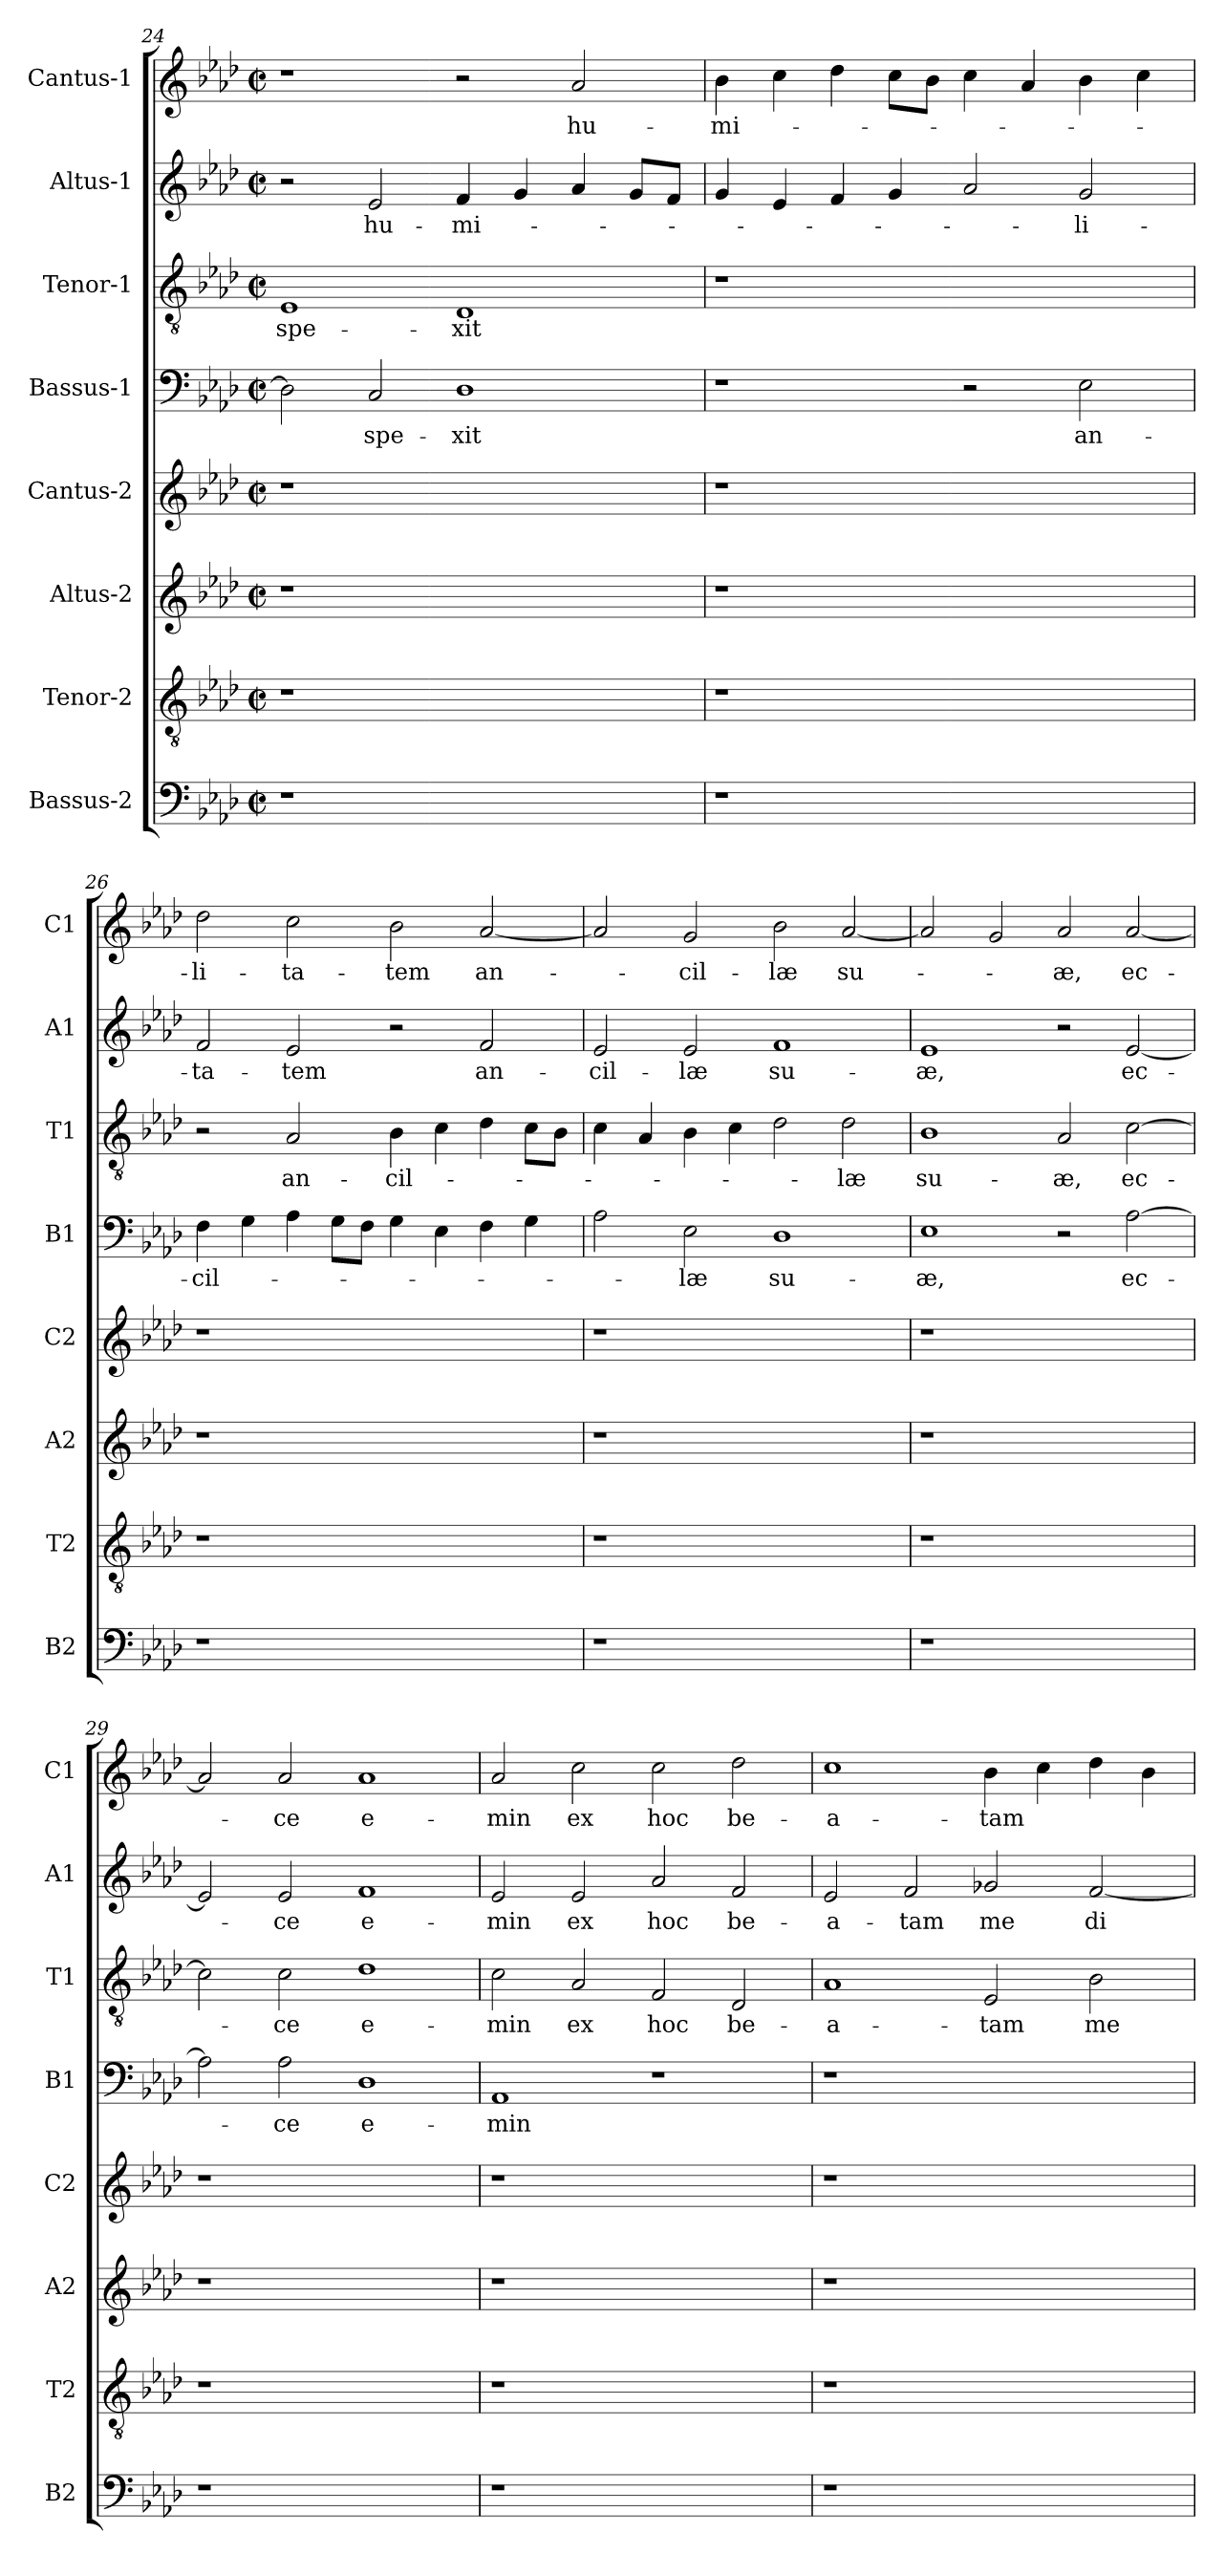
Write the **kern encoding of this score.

**kern	**kern	**kern	**kern	**kern	**text	**kern	**text	**kern	**text	**kern	**text
*part8	*part7	*part6	*part5	*part4	*part4	*part3	*part3	*part2	*part2	*part1	*part1
*staff8	*staff7	*staff6	*staff5	*staff4	*staff4	*staff3	*staff3	*staff2	*staff2	*staff1	*staff1
*I"Bassus-2	*I"Tenor-2	*I"Altus-2	*I"Cantus-2	*I"Bassus-1	*	*I"Tenor-1	*	*I"Altus-1	*	*I"Cantus-1	*
*I'B2	*I'T2	*I'A2	*I'C2	*I'B1	*	*I'T1	*	*I'A1	*	*I'C1	*
*clefF4	*clefGv2	*clefG2	*clefG2	*clefF4	*	*clefGv2	*	*clefG2	*	*clefG2	*
*k[b-e-a-d-]	*k[b-e-a-d-]	*k[b-e-a-d-]	*k[b-e-a-d-]	*k[b-e-a-d-]	*	*k[b-e-a-d-]	*	*k[b-e-a-d-]	*	*k[b-e-a-d-]	*
*A-:	*A-:	*A-:	*A-:	*A-:	*	*A-:	*	*A-:	*	*A-:	*
*M2/2	*M2/2	*M2/2	*M2/2	*M2/2	*	*M2/2	*	*M2/2	*	*M2/2	*
*met(c|)	*met(c|)	*met(c|)	*met(c|)	*met(c|)	*	*met(c|)	*	*met(c|)	*	*met(c|)	*
=24	=24	=24	=24	=24	=24	=24	=24	=24	=24	=24	=24
!	!	!	!	!	!	!	!LO:LY:b	!	!	!	!
1r	1r	1r	1r	2D-\]	.	1E-	-spe-	2r	.	1r	.
!	!	!	!	!	!LO:LY:b	!	!	!	!LO:LY:b	!	!
.	.	.	.	2C/	-spe-	.	.	2e-/	hu-	.	.
!	!	!	!	!	!LO:LY:b	!	!LO:LY:b	!	!LO:LY:b	!	!
1ryy	1ryy	1ryy	1ryy	1D-	-xit	1D-	-xit	4f/	-mi-	2r	.
.	.	.	.	.	.	.	.	4g/	.	.	.
!	!	!	!	!	!	!	!	!	!	!	!LO:LY:b
.	.	.	.	.	.	.	.	4a-/	.	2a-/	hu-
.	.	.	.	.	.	.	.	8g/L	.	.	.
.	.	.	.	.	.	.	.	8f/J	.	.	.
=25	=25	=25	=25	=25	=25	=25	=25	=25	=25	=25	=25
!	!	!	!	!	!	!	!	!	!	!	!LO:LY:b
1r	1r	1r	1r	1r	.	1r	.	4g/	.	4b-\	-mi-
.	.	.	.	.	.	.	.	4e-/	.	4cc\	.
.	.	.	.	.	.	.	.	4f/	.	4dd-\	.
.	.	.	.	.	.	.	.	4g/	.	8cc\L	.
.	.	.	.	.	.	.	.	.	.	8b-\J	.
1ryy	1ryy	1ryy	1ryy	2r	.	1ryy	.	2a-/	.	4cc\	.
.	.	.	.	.	.	.	.	.	.	4a-/	.
!	!	!	!	!	!LO:LY:b	!	!	!	!LO:LY:b	!	!
.	.	.	.	2E-\	an-	.	.	2g/	-li-	4b-\	.
.	.	.	.	.	.	.	.	.	.	4cc\	.
=26	=26	=26	=26	=26	=26	=26	=26	=26	=26	=26	=26
!	!	!	!	!	!LO:LY:b	!	!	!	!LO:LY:b	!	!LO:LY:b
1r	1r	1r	1r	4F\	-cil-	2r	.	2f/	-ta-	2dd-\	-li-
.	.	.	.	4G\	.	.	.	.	.	.	.
!	!	!	!	!	!	!	!LO:LY:b	!	!LO:LY:b	!	!LO:LY:b
.	.	.	.	4A-\	.	2A-/	an-	2e-/	-tem	2cc\	-ta-
.	.	.	.	8G\L	.	.	.	.	.	.	.
.	.	.	.	8F\J	.	.	.	.	.	.	.
!	!	!	!	!	!	!	!LO:LY:b	!	!	!	!LO:LY:b
1ryy	1ryy	1ryy	1ryy	4G\	.	4B-\	-cil-	2r	.	2b-\	-tem
.	.	.	.	4E-\	.	4c\	.	.	.	.	.
!	!	!	!	!	!	!	!	!	!LO:LY:b	!	!LO:LY:b
.	.	.	.	4F\	.	4d-\	.	2f/	an-	[2a-/	an-
.	.	.	.	4G\	.	8c\L	.	.	.	.	.
.	.	.	.	.	.	8B-\J	.	.	.	.	.
!!LO:PB:g=z
=27	=27	=27	=27	=27	=27	=27	=27	=27	=27	=27	=27
!	!	!	!	!	!	!	!	!	!LO:LY:b	!	!
1r	1r	1r	1r	2A-\	.	4c\	.	2e-/	-cil-	2a-/]	.
.	.	.	.	.	.	4A-/	.	.	.	.	.
!	!	!	!	!	!LO:LY:b	!	!	!	!LO:LY:b	!	!LO:LY:b
.	.	.	.	2E-\	-læ	4B-\	.	2e-/	-læ	2g/	-cil-
.	.	.	.	.	.	4c\	.	.	.	.	.
!	!	!	!	!	!LO:LY:b	!	!	!	!LO:LY:b	!	!LO:LY:b
1ryy	1ryy	1ryy	1ryy	1D-	su-	2d-\	.	1f	su-	2b-\	-læ
!	!	!	!	!	!	!	!LO:LY:b	!	!	!	!LO:LY:b
.	.	.	.	.	.	2d-\	-læ	.	.	[2a-/	su-
=28	=28	=28	=28	=28	=28	=28	=28	=28	=28	=28	=28
!	!	!	!	!	!LO:LY:b	!	!LO:LY:b	!	!LO:LY:b	!	!
1r	1r	1r	1r	1E-	-æ,	1B-	su-	1e-	-æ,	2a-/]	.
.	.	.	.	.	.	.	.	.	.	2g/	.
!	!	!	!	!	!	!	!LO:LY:b	!	!	!	!LO:LY:b
1ryy	1ryy	1ryy	1ryy	2r	.	2A-/	-æ,	2r	.	2a-/	-æ,
!	!	!	!	!	!LO:LY:b	!	!LO:LY:b	!	!LO:LY:b	!	!LO:LY:b
.	.	.	.	[2A-\	ec-	[2c\	ec-	[2e-/	ec-	[2a-/	ec-
=29	=29	=29	=29	=29	=29	=29	=29	=29	=29	=29	=29
1r	1r	1r	1r	2A-\]	.	2c\]	.	2e-/]	.	2a-/]	.
!	!	!	!	!	!LO:LY:b	!	!LO:LY:b	!	!LO:LY:b	!	!LO:LY:b
.	.	.	.	2A-\	-ce	2c\	-ce	2e-/	-ce	2a-/	-ce
!	!	!	!	!	!LO:LY:b	!	!LO:LY:b	!	!LO:LY:b	!	!LO:LY:b
1ryy	1ryy	1ryy	1ryy	1D-	e-	1d-	e-	1f	e-	1a-	e-
=30	=30	=30	=30	=30	=30	=30	=30	=30	=30	=30	=30
!	!	!	!	!	!LO:LY:b	!	!LO:LY:b	!	!LO:LY:b	!	!LO:LY:b
1r	1r	1r	1r	1AA-	-min	2c\	-min	2e-/	-min	2a-/	-min
!	!	!	!	!	!	!	!LO:LY:b	!	!LO:LY:b	!	!LO:LY:b
.	.	.	.	.	.	2A-/	ex	2e-/	ex	2cc\	ex
!	!	!	!	!	!	!	!LO:LY:b	!	!LO:LY:b	!	!LO:LY:b
1ryy	1ryy	1ryy	1ryy	1r	.	2F/	hoc	2a-/	hoc	2cc\	hoc
!	!	!	!	!	!	!	!LO:LY:b	!	!LO:LY:b	!	!LO:LY:b
.	.	.	.	.	.	2D-/	be-	2f/	be-	2dd-\	be-
=31	=31	=31	=31	=31	=31	=31	=31	=31	=31	=31	=31
!	!	!	!	!	!	!	!LO:LY:b	!	!LO:LY:b	!	!LO:LY:b
1r	1r	1r	1r	1r	.	1A-	-a-	2e-/	-a-	1cc	-a-
!	!	!	!	!	!	!	!	!	!LO:LY:b	!	!
.	.	.	.	.	.	.	.	2f/	-tam	.	.
!	!	!	!	!	!	!	!LO:LY:b	!	!LO:LY:b	!	!LO:LY:b
1ryy	1ryy	1ryy	1ryy	1ryy	.	2E-/	-tam	2g-X/	me	4b-\	-tam
.	.	.	.	.	.	.	.	.	.	4cc\	.
!	!	!	!	!	!	!	!LO:LY:b	!	!LO:LY:b	!	!
.	.	.	.	.	.	2B-\	me	[2f/	di-	4dd-\	.
.	.	.	.	.	.	.	.	.	.	4b-\	.
=	=	=	=	=	=	=	=	=	=	=	=
*-	*-	*-	*-	*-	*-	*-	*-	*-	*-	*-	*-
